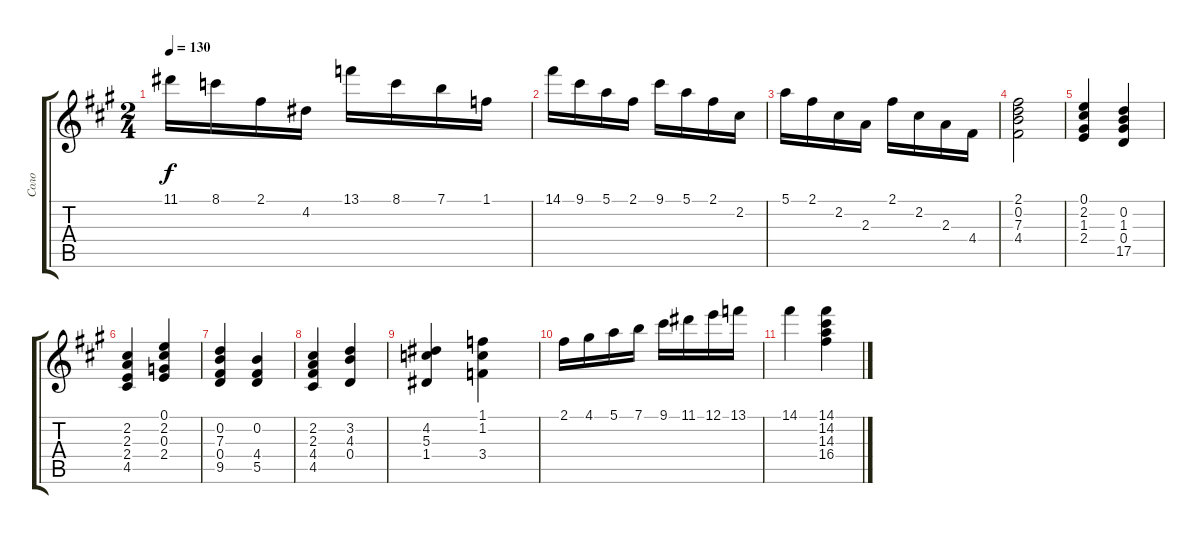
\track ("Соло" "Соло") {instrument acousticguitarsteel}
\staff {score tabs}
\tuning (E4 B3 G3 D3 A2 E2) {hide}
\ts (2 4)
\tempo 130
\clef g2
\ks a
11.1.16{dy f} 8.1.16 2.1.16 4.2.16 13.1.16 8.1.16 7.1.16 1.1.16 |
14.1.16 9.1.16 5.1.16 2.1.16 9.1.16 5.1.16 2.1.16 2.2.16 |
5.1.16 2.1.16 2.2.16 2.3.16 2.1.16 2.2.16 2.3.16 4.4.16 |
(2.1 0.2 7.3 4.4).2{volume 7 instrument acousticguitarsteel} |
(0.1 2.2 1.3 2.4).4 (0.2 1.3 0.4 17.5).4 |
(2.2 2.3 2.4 4.5).4 (0.1 2.2 0.3 2.4).4 |
(0.2 7.3 0.4 9.5).4 (0.2 4.4 5.5).4 |
(2.2 2.3 4.4 4.5).4 (3.2 4.3 0.4).4 |
(4.2 5.3 1.4).4 (1.1 1.2 3.4).4 |
2.1.16{volume 13} 4.1.16 5.1.16 7.1.16 9.1.16 11.1.16 12.1.16 13.1.16 |
14.1.4 (14.1 14.2 14.3 16.4).4
